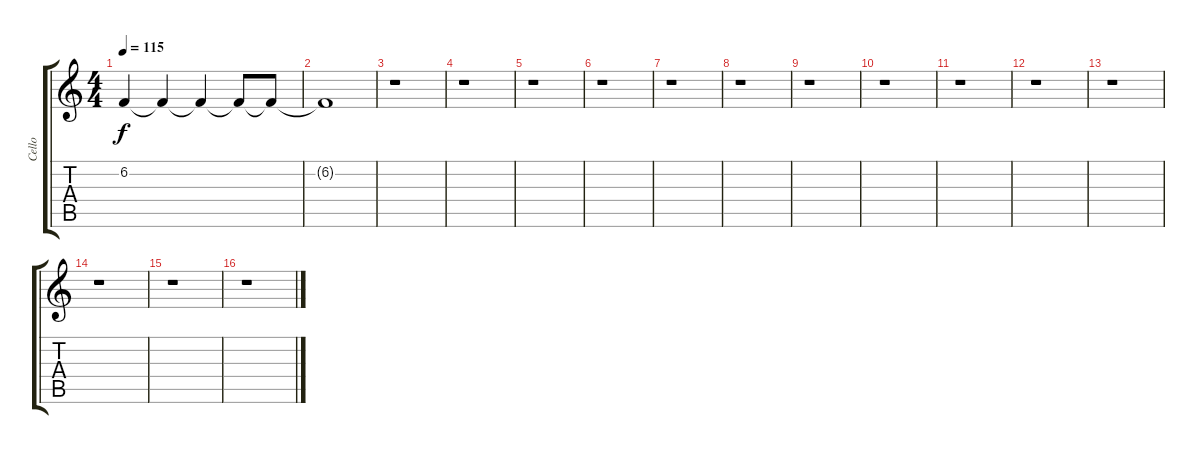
\track ("Cello" "Cello") {instrument cello}
\staff {score tabs}
\tuning (E4 B3 G3 D3 A2 E2) {hide}
\ts (4 4)
\tempo 115
\clef g2
\ks c
6.2.4{dy f} 6.2{t}.4 6.2{t}.4 6.2{t}.8 6.2{t}.8 |
6.2{t}.1 |
r.1 |
r.1 |
r.1 |
r.1 |
r.1 |
r.1 |
r.1 |
r.1 |
r.1 |
r.1 |
r.1 |
r.1 |
r.1 |
r.1
